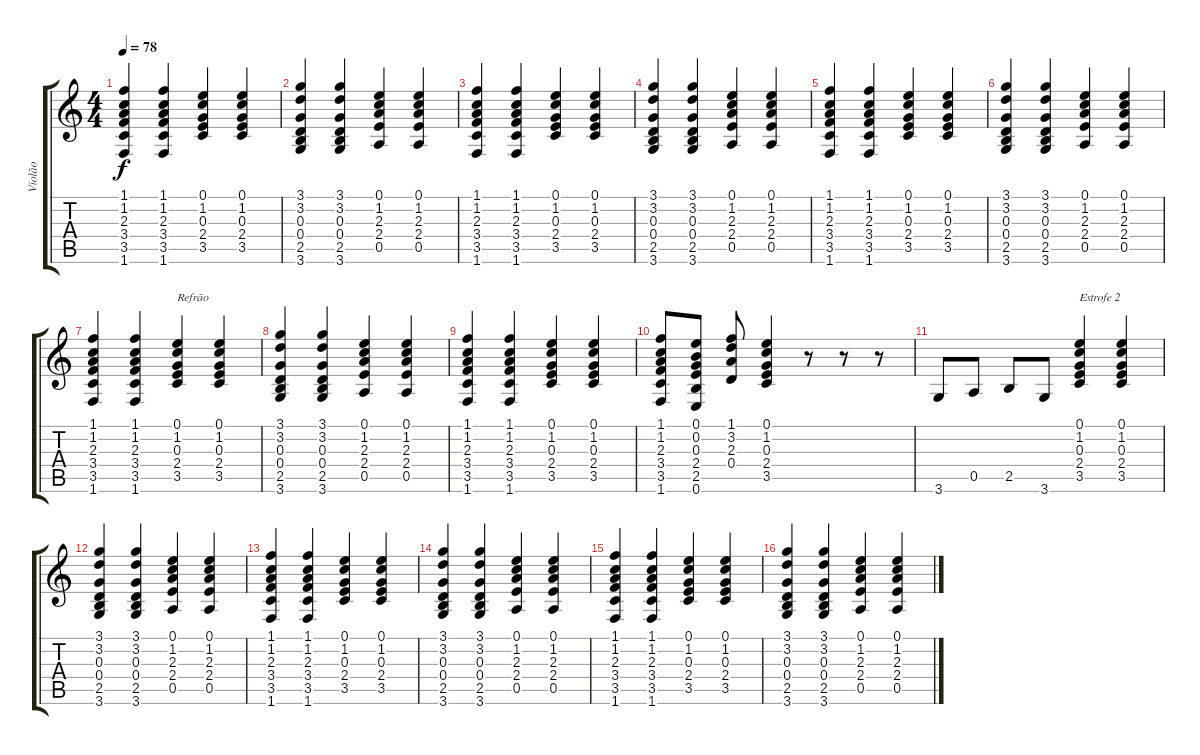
\track ("Violão" "Violão") {instrument acousticguitarnylon}
\staff {score tabs}
\tuning (E4 B3 G3 D3 A2 E2) {hide}
\ts (4 4)
\tempo 78
\clef g2
\ks c
(1.1 1.2 2.3 3.4 3.5 1.6).4{dy f} (1.1 1.2 2.3 3.4 3.5 1.6).4 (0.1 1.2 0.3 2.4 3.5).4 (0.1 1.2 0.3 2.4 3.5).4 |
(3.1 3.2 0.3 0.4 2.5 3.6).4 (3.1 3.2 0.3 0.4 2.5 3.6).4 (0.1 1.2 2.3 2.4 0.5).4 (0.1 1.2 2.3 2.4 0.5).4 |
(1.1 1.2 2.3 3.4 3.5 1.6).4 (1.1 1.2 2.3 3.4 3.5 1.6).4 (0.1 1.2 0.3 2.4 3.5).4 (0.1 1.2 0.3 2.4 3.5).4 |
(3.1 3.2 0.3 0.4 2.5 3.6).4 (3.1 3.2 0.3 0.4 2.5 3.6).4 (0.1 1.2 2.3 2.4 0.5).4 (0.1 1.2 2.3 2.4 0.5).4 |
(1.1 1.2 2.3 3.4 3.5 1.6).4 (1.1 1.2 2.3 3.4 3.5 1.6).4 (0.1 1.2 0.3 2.4 3.5).4 (0.1 1.2 0.3 2.4 3.5).4 |
(3.1 3.2 0.3 0.4 2.5 3.6).4 (3.1 3.2 0.3 0.4 2.5 3.6).4 (0.1 1.2 2.3 2.4 0.5).4 (0.1 1.2 2.3 2.4 0.5).4 |
(1.1 1.2 2.3 3.4 3.5 1.6).4 (1.1 1.2 2.3 3.4 3.5 1.6).4 (0.1 1.2 0.3 2.4 3.5).4{txt "Refrão"} (0.1 1.2 0.3 2.4 3.5).4 |
(3.1 3.2 0.3 0.4 2.5 3.6).4 (3.1 3.2 0.3 0.4 2.5 3.6).4 (0.1 1.2 2.3 2.4 0.5).4 (0.1 1.2 2.3 2.4 0.5).4 |
(1.1 1.2 2.3 3.4 3.5 1.6).4 (1.1 1.2 2.3 3.4 3.5 1.6).4 (0.1 1.2 0.3 2.4 3.5).4 (0.1 1.2 0.3 2.4 3.5).4 |
(1.1 1.2 2.3 3.4 3.5 1.6).8 (0.1 0.2 0.3 2.4 2.5 0.6).8 (1.1 3.2 2.3 0.4).8 (0.1 1.2 0.3 2.4 3.5).4 r.8 r.8 r.8 |
3.6.8 0.5.8 2.5.8 3.6.8 (0.1 1.2 0.3 2.4 3.5).4{txt "Estrofe 2"} (0.1 1.2 0.3 2.4 3.5).4 |
(3.1 3.2 0.3 0.4 2.5 3.6).4 (3.1 3.2 0.3 0.4 2.5 3.6).4 (0.1 1.2 2.3 2.4 0.5).4 (0.1 1.2 2.3 2.4 0.5).4 |
(1.1 1.2 2.3 3.4 3.5 1.6).4 (1.1 1.2 2.3 3.4 3.5 1.6).4 (0.1 1.2 0.3 2.4 3.5).4 (0.1 1.2 0.3 2.4 3.5).4 |
(3.1 3.2 0.3 0.4 2.5 3.6).4 (3.1 3.2 0.3 0.4 2.5 3.6).4 (0.1 1.2 2.3 2.4 0.5).4 (0.1 1.2 2.3 2.4 0.5).4 |
(1.1 1.2 2.3 3.4 3.5 1.6).4 (1.1 1.2 2.3 3.4 3.5 1.6).4 (0.1 1.2 0.3 2.4 3.5).4 (0.1 1.2 0.3 2.4 3.5).4 |
(3.1 3.2 0.3 0.4 2.5 3.6).4 (3.1 3.2 0.3 0.4 2.5 3.6).4 (0.1 1.2 2.3 2.4 0.5).4 (0.1 1.2 2.3 2.4 0.5).4
